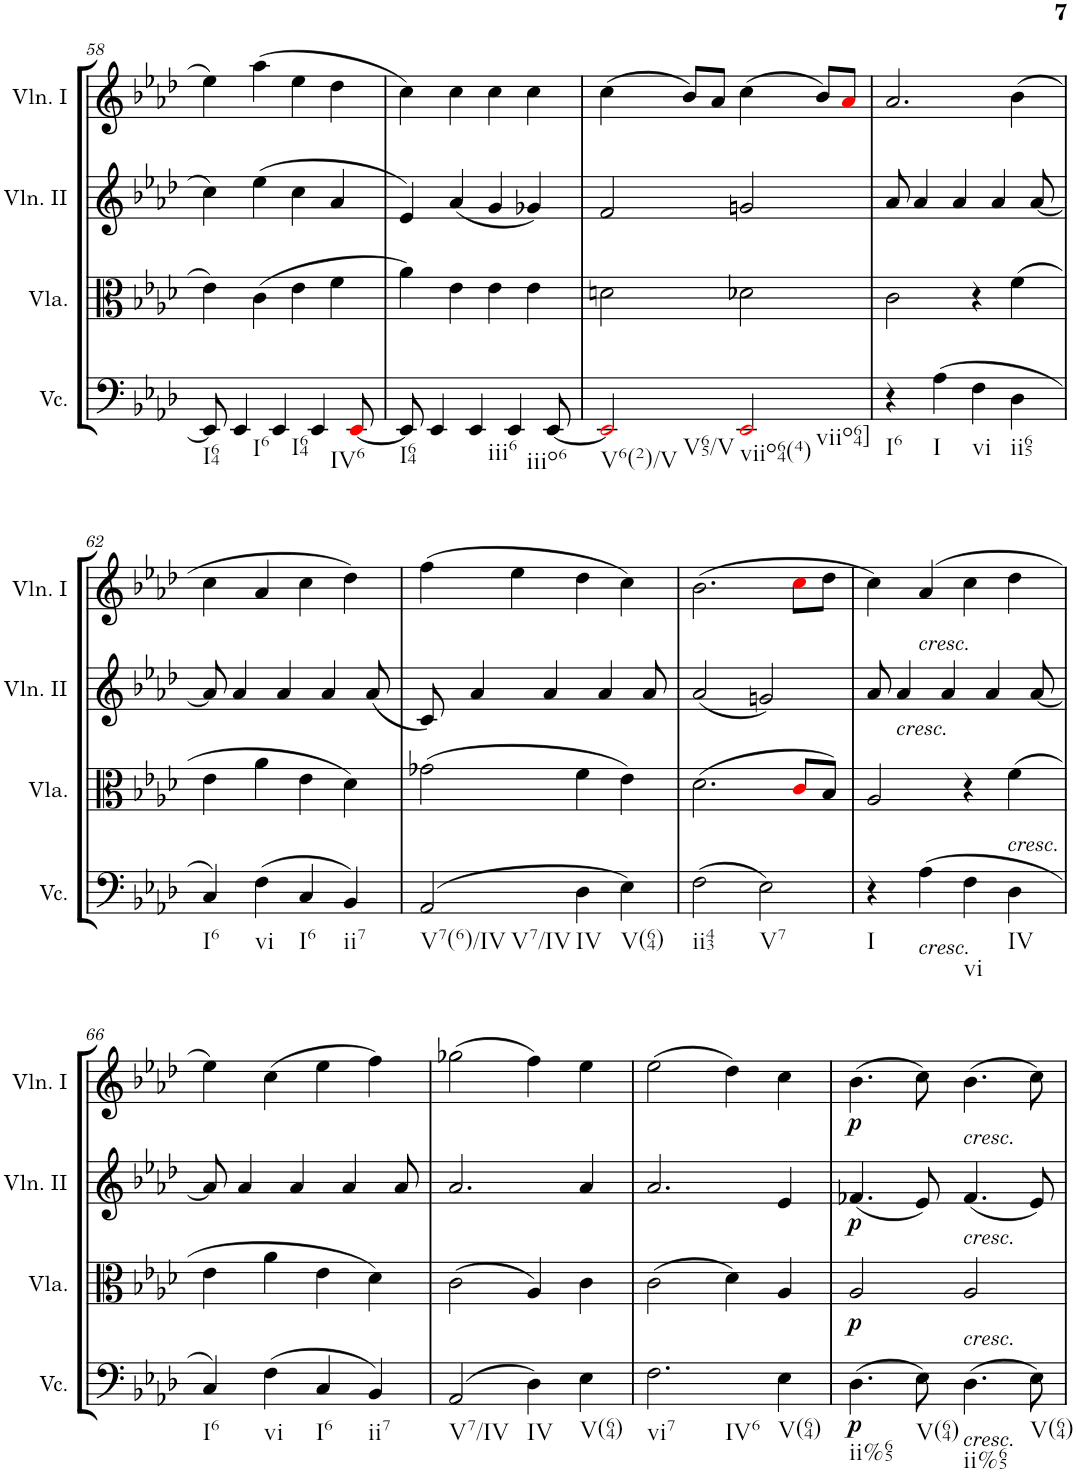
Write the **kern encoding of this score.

**kern	**dynam	**kern	**dynam	**kern	**dynam	**kern	**dynam
*part4	*part4	*part3	*part3	*part2	*part2	*part1	*part1
*staff4	*staff4	*staff3	*staff3	*staff2	*staff2	*staff1	*staff1
*I"Violoncello	*	*I"Viola	*	*I"Violino II	*	*I"Violino I	*
*I'Vc.	*	*I'Vla.	*	*I'Vln. II	*	*I'Vln. I	*
!!LO:PB:g=z
*clefF4	*	*clefC3	*	*clefG2	*	*clefG2	*
*k[b-e-a-d-]	*	*k[b-e-a-d-]	*	*k[b-e-a-d-]	*	*k[b-e-a-d-]	*
*M2/2	*	*M2/2	*	*M2/2	*	*M2/2	*
*met(c|)	*	*met(c|)	*	*met(c|)	*	*met(c|)	*
=58	=58	=58	=58	=58	=58	=58	=58
!LO:TX:b:t=I64	!	!	!	!	!	!	!
8EE-/]	.	4e-\	.	4cc\	.	4ee-\	.
!LO:TX:b:t=I6	!	!	!	!	!	!	!
4EE-/	.	.	.	.	.	.	.
.	.	(4c\	.	(4ee-\	.	(4aa-\	.
!LO:TX:b:t=I64	!	!	!	!	!	!	!
4EE-/	.	.	.	.	.	.	.
.	.	4e-\	.	4cc\	.	4ee-\	.
!LO:TX:b:t=IV6	!	!	!	!	!	!	!
4EE-/	.	.	.	.	.	.	.
.	.	4f\	.	4a-/	.	4dd-\	.
[8EE-i/	.	.	.	.	.	.	.
=59	=59	=59	=59	=59	=59	=59	=59
!LO:TX:b:t=I64	!	!	!	!	!	!	!
8EE-/]	.	4a-\)	.	4e-/)	.	4cc\)	.
4EE-/	.	.	.	.	.	.	.
.	.	4e-\	.	(4a-/	.	4cc\	.
!LO:TX:b:t=iii6	!	!	!	!	!	!	!
4EE-/	.	.	.	.	.	.	.
.	.	4e-\	.	4g/	.	4cc\	.
!LO:TX:b:t=iiio6	!	!	!	!	!	!	!
4EE-/	.	.	.	.	.	.	.
.	.	4e-\	.	4g-X/)	.	4cc\	.
[8EE-/	.	.	.	.	.	.	.
=60	=60	=60	=60	=60	=60	=60	=60
!LO:TX:b:t=V6(2)/V	!	!	!	!	!	!	!
!LO:TX:b:t=V65/V	!	!	!	!	!	!	!
2EE-i/]	.	2dn\	.	2f/	.	(4cc\	.
.	.	.	.	.	.	8b-/L)	.
.	.	.	.	.	.	8a-/J	.
!LO:TX:b:t=viio64(4)	!	!	!	!	!	!	!
!LO:TX:b:t=viio64]	!	!	!	!	!	!	!
2EE-i/	.	2d-X\	.	2gn/	.	(4cc\	.
.	.	.	.	.	.	8b-/L)	.
.	.	.	.	.	.	8a-i/J	.
=61	=61	=61	=61	=61	=61	=61	=61
!LO:TX:b:t=I6	!	!	!	!	!	!	!
4r	.	2c\	.	8a-/	.	2.a-/	.
.	.	.	.	4a-/	.	.	.
!LO:TX:b:t=I	!	!	!	!	!	!	!
(4A-\	.	.	.	.	.	.	.
.	.	.	.	4a-/	.	.	.
!LO:TX:b:t=vi	!	!	!	!	!	!	!
4F\	.	4r	.	.	.	.	.
.	.	.	.	4a-/	.	.	.
!LO:TX:b:t=ii65	!	!	!	!	!	!	!
4D-\	.	(4f\	.	.	.	(4b-\	.
.	.	.	.	[8a-/	.	.	.
!!LO:LB:g=z
=62	=62	=62	=62	=62	=62	=62	=62
!LO:TX:b:t=I6	!	!	!	!	!	!	!
4C/)	.	4e-\	.	8a-/]	.	4cc\	.
.	.	.	.	4a-/	.	.	.
!LO:TX:b:t=vi	!	!	!	!	!	!	!
(4F\	.	4a-\	.	.	.	4a-/	.
.	.	.	.	4a-/	.	.	.
!LO:TX:b:t=I6	!	!	!	!	!	!	!
4C/	.	4e-\	.	.	.	4cc\	.
.	.	.	.	4a-/	.	.	.
!LO:TX:b:t=ii7	!	!	!	!	!	!	!
4BB-/)	.	4d-\)	.	.	.	4dd-\)	.
.	.	.	.	(8a-/	.	.	.
=63	=63	=63	=63	=63	=63	=63	=63
!LO:TX:b:t=V7(6)/IV	!	!	!	!	!	!	!
!LO:TX:b:t=V7/IV	!	!	!	!	!	!	!
(2AA-/	.	(2g-X\	.	8c/)	.	(4ff\	.
.	.	.	.	4a-/	.	.	.
.	.	.	.	.	.	4ee-\	.
.	.	.	.	4a-/	.	.	.
!LO:TX:b:t=IV	!	!	!	!	!	!	!
4D-\	.	4f\	.	.	.	4dd-\	.
.	.	.	.	4a-/	.	.	.
!LO:TX:b:t=V(64)	!	!	!	!	!	!	!
4E-\)	.	4e-\)	.	.	.	4cc\)	.
.	.	.	.	8a-/	.	.	.
=64	=64	=64	=64	=64	=64	=64	=64
!LO:TX:b:t=ii43	!	!	!	!	!	!	!
(2F\	.	(2.d-\	.	(2a-/	.	(2.b-\	.
!LO:TX:b:t=V7	!	!	!	!	!	!	!
2E-\)	.	.	.	2gn/)	.	.	.
.	.	8ci/L	.	.	.	8cci\L	.
.	.	8B-/J)	.	.	.	8dd-\J	.
=65	=65	=65	=65	=65	=65	=65	=65
!LO:TX:b:t=I	!	!	!	!	!	!	!
4r	.	2A-/	.	8a-/	.	4cc\)	.
!	!	!	!	!LO:TX:b:i:t=cresc.	!	!	!
.	.	.	.	4a-/	.	.	.
!	!	!	!	!	!	!LO:TX:b:i:t=cresc.	!
!LO:TX:b:i:t=cresc.	!	!	!	!	!	!	!
(4A-\	.	.	.	.	.	(4a-/	.
.	.	.	.	4a-/	.	.	.
!LO:TX:b:t=vi	!	!	!	!	!	!	!
4F\	.	4r	.	.	.	4cc\	.
.	.	.	.	4a-/	.	.	.
!	!	!LO:TX:b:i:t=cresc.	!	!	!	!	!
!LO:TX:b:t=IV	!	!	!	!	!	!	!
4D-\	.	(4f\	.	.	.	4dd-\	.
.	.	.	.	[8a-/	.	.	.
!!LO:LB:g=z
=66	=66	=66	=66	=66	=66	=66	=66
!LO:TX:b:t=I6	!	!	!	!	!	!	!
4C/)	.	4e-\	.	8a-/]	.	4ee-\)	.
.	.	.	.	4a-/	.	.	.
!LO:TX:b:t=vi	!	!	!	!	!	!	!
(4F\	.	4a-\	.	.	.	(4cc\	.
.	.	.	.	4a-/	.	.	.
!LO:TX:b:t=I6	!	!	!	!	!	!	!
4C/	.	4e-\	.	.	.	4ee-\	.
.	.	.	.	4a-/	.	.	.
!LO:TX:b:t=ii7	!	!	!	!	!	!	!
4BB-/)	.	4d-\)	.	.	.	4ff\)	.
.	.	.	.	8a-/	.	.	.
=67	=67	=67	=67	=67	=67	=67	=67
!LO:TX:b:t=V7/IV	!	!	!	!	!	!	!
(2AA-/	.	(2c\	.	2.a-/	.	(2gg-X\	.
!LO:TX:b:t=IV	!	!	!	!	!	!	!
4D-\)	.	4A-/)	.	.	.	4ff\)	.
!LO:TX:b:t=V(64)	!	!	!	!	!	!	!
4E-\	.	4c\	.	4a-/	.	4ee-\	.
=68	=68	=68	=68	=68	=68	=68	=68
!LO:TX:b:t=vi7	!	!	!	!	!	!	!
!LO:TX:b:t=IV6	!	!	!	!	!	!	!
2.F\	.	(2c\	.	2.a-/	.	(2ee-\	.
.	.	4d-\)	.	.	.	4dd-\)	.
!LO:TX:b:t=V(64)	!	!	!	!	!	!	!
4E-\	.	4A-/	.	4e-/	.	4cc\	.
=69	=69	=69	=69	=69	=69	=69	=69
!LO:TX:b:t=ii%65	!	!	!	!	!	!	!
!	!LO:DY:b	!	!LO:DY:b	!	!LO:DY:b	!	!LO:DY:b
(4.D-\	p	2A-/	p	(4.f-X/	p	(4.b-\	p
!LO:TX:b:t=V(64)	!	!	!	!	!	!	!
8E-\)	.	.	.	8e-/)	.	8cc\)	.
!	!	!	!	!	!	!LO:TX:b:i:t=cresc.	!
!	!	!	!	!LO:TX:b:i:t=cresc.	!	!	!
!	!	!LO:TX:b:i:t=cresc.	!	!	!	!	!
!LO:TX:b:i:t=cresc.	!	!	!	!	!	!	!
!LO:TX:b:t=ii%65	!	!	!	!	!	!	!
(4.D-\	.	2A-/	.	(4.f-/	.	(4.b-\	.
!LO:TX:b:t=V(64)	!	!	!	!	!	!	!
8E-\)	.	.	.	8e-/)	.	8cc\)	.
=	=	=	=	=	=	=	=
*-	*-	*-	*-	*-	*-	*-	*-
